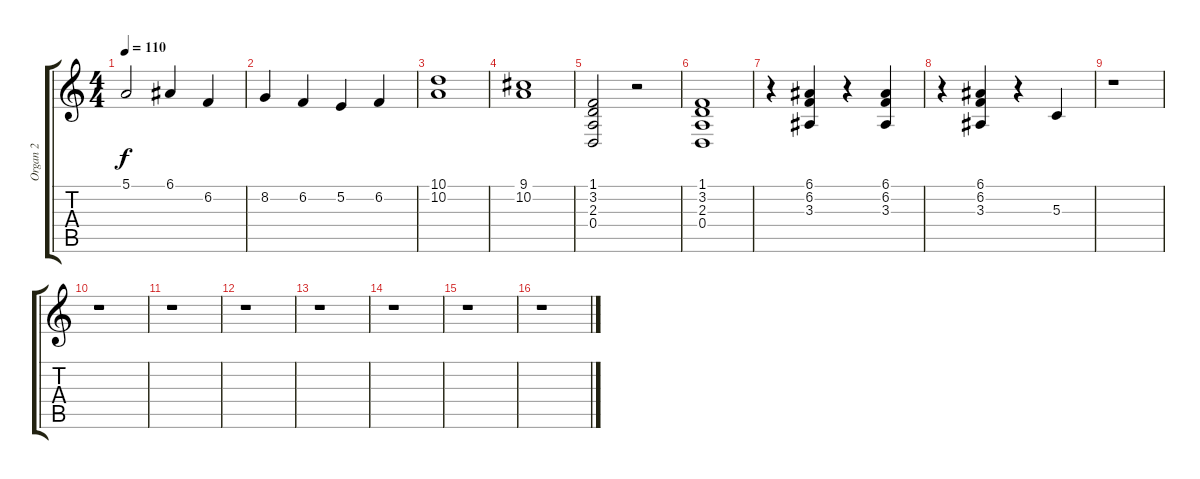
\track ("Organ 2" "Organ 2") {instrument lead2sawtooth}
\staff {score tabs}
\tuning (E4 B3 G3 D3 A2 E2) {hide}
\ts (4 4)
\tempo 110
\clef g2
\ks c
5.1.2{dy f} 6.1.4 6.2.4 |
8.2.4 6.2.4 5.2.4 6.2.4 |
(10.1 10.2).1 |
(9.1 10.2).1 |
(1.1 3.2 2.3 0.4).2{volume 7} r.2 |
(1.1 3.2 2.3 0.4).1 |
r.4 (6.1 6.2 3.3).4 r.4 (6.1 6.2 3.3).4 |
r.4 (6.1 6.2 3.3).4 r.4 5.3.4 |
r.1 |
r.1 |
r.1 |
r.1 |
r.1 |
r.1 |
r.1 |
r.1
